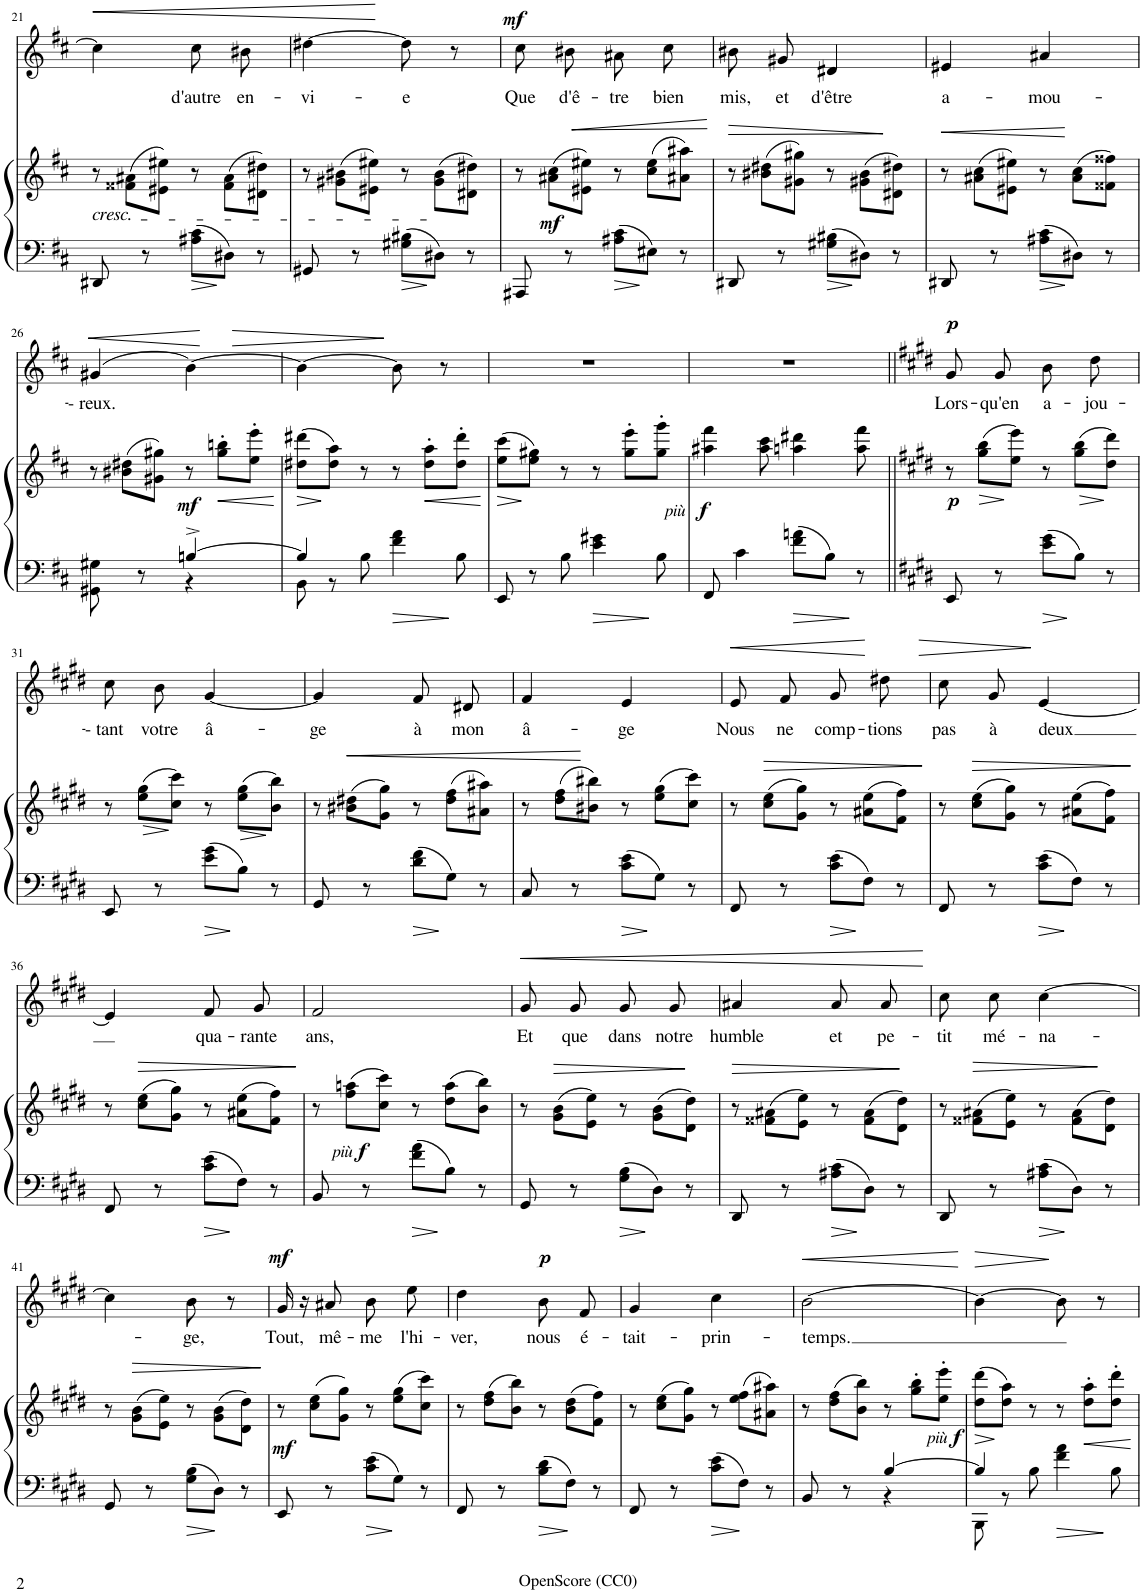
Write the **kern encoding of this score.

**kern	**kern	**dynam	**kern	**text	**dynam
*part2	*part2	*part2	*part1	*part1	*part1
*staff3	*staff2	*staff2/3	*staff1	*staff1	*staff1
*I"Piano	*	*	*I"Voice	*	*
*I'Pno	*	*	*	*	*
!!LO:PB:g=z
*clefF4	*clefG2	*	*clefG2	*	*
*k[f#c#]	*k[f#c#]	*	*k[f#c#]	*	*
*M2/4	*M2/4	*	*M2/4	*	*
=21	=21	=21	=21	=21	=21
!	!LO:TX:b:i:t=cresc.	!	!	!	!
!	!	!	!	!	!LO:HP:b
8DD#X/	12r	.	4cc#\]	.	<
.	(12f##X\ 12a#X\L	.	.	.	.
8r	.	.	.	.	.
.	12e#X\ 12ee#X\J)	.	.	.	.
!	!	!	!	!LO:LY:b	!
12A#X\ 12c#\L	12r	.	8cc#\L	d'autre	.
12D#X\J	(12f##\ 12a#\L	.	.	.	.
!	!	!	!	!LO:LY:b	!
.	.	.	8b#X\J	en-	.
12r	12d#X\ 12dd#X\J)	.	.	.	.
=22	=22	=22	=22	=22	=22
!	!	!	!	!LO:LY:b	!
8GG#X/	12r	.	[4dd#X\	-vi-	.
.	(12g#X\ 12b#X\L	.	.	.	.
8r	.	.	.	.	.
.	12e#X\ 12ee#X\J)	.	.	.	.
!	!	!	!	!LO:LY:b	!
12G#X\ 12B#X\L	12r	.	8dd#\]	-e	[
12D#X\J	(12g#\ 12b#\L	.	.	.	.
.	.	.	8r	.	.
12r	12d#X\ 12dd#X\J)	.	.	.	.
=23	=23	=23	=23	=23	=23
!	!	!	!	!LO:LY:b	!LO:DY:a
8AAA#X/	12r	.	8cc#\L	Que	mf
!	!	!LO:DY:b	!	!	!
.	(12a#X\ 12cc#\L	mf	.	.	.
!	!	!	!	!LO:LY:b	!
8r	.	.	8b#X\J	d'ê-	.
!	!	!LO:HP:b	!	!	!
.	12e#X\ 12ee#X\J)	<	.	.	.
!	!	!	!	!LO:LY:b	!
12A#X\ 12c#\L	12r	.	8a#X\L	-tre	.
12E#X\J	(12cc#\ 12ee#\L	.	.	.	.
!	!	!	!	!LO:LY:b	!
.	.	.	8cc#\J	bien	.
12r	12a#X\ 12aa#X\J)	.	.	.	.
.	.	[	.	.	.
=24	=24	=24	=24	=24	=24
!	!	!LO:HP:b	!	!LO:LY:b	!
8DD#X/	12r	>	8b#X/L	mis,	.
.	(12b#X\ 12dd#X\L	.	.	.	.
!	!	!	!	!LO:LY:b	!
8r	.	.	8g#X/J	et	.
.	12g#X\ 12gg#X\J)	.	.	.	.
!	!	!	!	!LO:LY:b	!
12G#X\ 12B#X\L	12r	.	4d#X/	d'être	.
12D#X\J	(12g#X\ 12b#\L	.	.	.	.
12r	12d#X\ 12dd#X\J)	]	.	.	.
=25	=25	=25	=25	=25	=25
!	!	!LO:HP:b	!	!LO:LY:b	!
8DD#X/	12r	<	4e#X/	a-	.
.	(12a#X\ 12cc#\L	.	.	.	.
8r	.	.	.	.	.
.	12e#X\ 12ee#X\J)	.	.	.	.
!	!	!	!	!LO:LY:b	!
12A#X\ 12c#\L	12r	.	4a#X/	-mou-	.
12D#X\J	(12a#\ 12cc#\L	[	.	.	.
12r	12f##X\ 12ff##X\J)	.	.	.	.
!!LO:LB:g=z
=26	=26	=26	=26	=26	=26
*^	*	*	*	*	*
!	!	!	!	!	!LO:LY:b	!LO:HP:b
8GG#X\ 8G#X\	4ryy	12r	.	(4g#X/	-- reux.	<
.	.	(12b#X\ 12dd#X\L	.	.	.	.
8r	.	.	.	.	.	.
.	.	12g#X\ 12gg#X\J)	.	.	.	.
!	!	!	!LO:DY:b	!	!	!LO:HP:n=1:b
[4Bn^/	4r	12r	mf	[4b\)	.	[ >
!	!	!	!LO:HP:b	!	!	!
.	.	12gg#\' 12bbn\'L	<	.	.	.
.	.	12ee\' 12eee\'J	.	.	.	.
*v	*v	*	*	*	*	*
.	.	[	.	.	.
=27	=27	=27	=27	=27	=27
*^	*	*	*	*	*
!	!	!	!LO:HP:b	!	!	!
4B/]	12BB\	(12dd#X\ 12ddd#X\L	>	4b\_	.	.
.	12r	12dd#\ 12aa\J)	]	.	.	.
.	12B\	12r	.	.	.	.
4ryy	6f#\ 6a\	12r	.	8b\]	.	]
!	!	!	!LO:HP:b	!	!	!
.	.	12dd#\' 12aa\'L	<	.	.	.
.	.	.	.	8r	.	.
.	12B\	12dd#\' 12ddd#\'J	.	.	.	.
*v	*v	*	*	*	*	*
.	.	[	.	.	.
=28	=28	=28	=28	=28	=28
!	!	!LO:HP:b	!	!	!
12EE/	(12ee\ 12ccc#\L	>	2r	.	.
12r	12ee\ 12gg#X\J)	]	.	.	.
12B\	12r	.	.	.	.
6e\ 6g#X\	12r	.	.	.	.
.	12gg#\' 12eee\'L	.	.	.	.
12B\	12gg#\' 12ggg\'J	.	.	.	.
=29	=29	=29	=29	=29	=29
!	!	!LO:DY:b	!	!	!
!	!	!LO:DY:n=1:b	!	!	!
12FF#/	6aa#X\ 6fff#\	other-dynamics f	2r	.	.
6c#\	.	.	.	.	.
.	12aa#\ 12ccc#\	.	.	.	.
12f#\ 12an\L	6aan\ 6ddd#X\	.	.	.	.
12B\J	.	.	.	.	.
12r	12aa\ 12fff#\	.	.	.	.
=30||	=30||	=30||	=30||	=30||	=30||
*k[f#c#g#d#]	*k[f#c#g#d#]	*	*k[f#c#g#d#]	*	*
!	!	!LO:DY:b	!	!LO:LY:b	!LO:DY:a
8EE/	12r	p	8g#/L	Lors-	p
!	!	!LO:HP:b	!	!	!
.	(12gg#\ 12bb\L	>	.	.	.
!	!	!	!	!LO:LY:b	!
8r	.	.	8g#/J	-qu'en	.
.	12ee\ 12eee\J)	]	.	.	.
!	!	!	!	!LO:LY:b	!
12e\ 12g#\L	12r	.	8b\L	a-	.
!	!	!LO:HP:b	!	!	!
12B\J	(12gg#\ 12bb\L	>	.	.	.
!	!	!	!	!LO:LY:b	!
.	.	.	8dd#\J	-jou-	.
12r	12dd#\ 12ddd#\J)	]	.	.	.
!!LO:LB:g=z
=31	=31	=31	=31	=31	=31
!	!	!	!	!LO:LY:b	!
8EE/	12r	.	8cc#\L	-- tant	.
!	!	!LO:HP:b	!	!	!
.	(12ee\ 12gg#\L	>	.	.	.
!	!	!	!	!LO:LY:b	!
8r	.	.	8b\J	votre	.
.	12cc#\ 12ccc#\J)	]	.	.	.
!	!	!	!	!LO:LY:b	!
12e\ 12g#\L	12r	.	[4g#/	â-	.
!	!	!LO:HP:b	!	!	!
12B\J	(12ee\ 12gg#\L	>	.	.	.
12r	12b\ 12bb\J)	]	.	.	.
=32	=32	=32	=32	=32	=32
!	!	!	!	!LO:LY:b	!
8GG#/	12r	.	4g#/]	-ge	.
!	!	!LO:HP:b	!	!	!
.	(12b#X\ 12dd#X\L	<	.	.	.
8r	.	.	.	.	.
.	12g#\ 12gg#\J)	.	.	.	.
!	!	!	!	!LO:LY:b	!
12d#\ 12f#\L	12r	.	8f#/L	à	.
12G#\J	(12dd#\ 12ff#\L	.	.	.	.
!	!	!	!	!LO:LY:b	!
.	.	.	8d#X/J	mon	.
12r	12a#X\ 12aa#X\J)	.	.	.	.
=33	=33	=33	=33	=33	=33
!	!	!	!	!LO:LY:b	!
8C#/	12r	.	4f#/	â-	.
.	(12dd#\ 12ff#\L	.	.	.	.
8r	.	.	.	.	.
.	12b#X\ 12bb#X\J)	[	.	.	.
!	!	!	!	!LO:LY:b	!
12c#\ 12e\L	12r	.	4e/	-ge	.
12G#\J	(12ee\ 12gg#\L	.	.	.	.
12r	12cc#\ 12ccc#\J)	.	.	.	.
=34	=34	=34	=34	=34	=34
!	!	!	!	!LO:LY:b	!LO:HP:b
8FF#/	12r	.	8e/L	Nous	<
!	!	!LO:HP:b	!	!	!
.	(12cc#\ 12ee\L	>	.	.	.
!	!	!	!	!LO:LY:b	!
8r	.	.	8f#/J	ne	.
.	12g#\ 12gg#\J)	.	.	.	.
!	!	!	!	!LO:LY:b	!
12c#\ 12e\L	12r	.	8g#\L	comp-	.
12F#\J	(12a#X\ 12ee\L	.	.	.	.
!	!	!	!	!LO:LY:b	!
.	.	.	8dd#X\J	-tions	.
12r	12f#\ 12ff#\J)	.	.	.	.
.	.	]	.	.	[
=35	=35	=35	=35	=35	=35
!	!	!	!	!LO:LY:b	!LO:HP:b
8FF#/	12r	.	8cc#/L	pas	>
!	!	!LO:HP:b	!	!	!
.	(12cc#\ 12ee\L	>	.	.	.
!	!	!	!	!LO:LY:b	!
8r	.	.	8g#/J	à	.
.	12g#\ 12gg#\J)	.	.	.	.
!	!	!	!	!LO:LY:b	!
12c#\ 12e\L	12r	.	[4e/	deux	]
12F#\J	(12a#X\ 12ee\L	.	.	.	.
12r	12f#\ 12ff#\J)	.	.	.	.
.	.	]	.	.	.
!!LO:LB:g=z
=36	=36	=36	=36	=36	=36
8FF#/	12r	.	4e/]	.	.
!	!	!LO:HP:b	!	!	!
.	(12cc#\ 12ee\L	>	.	.	.
8r	.	.	.	.	.
.	12g#\ 12gg#\J)	.	.	.	.
!	!	!	!	!LO:LY:b	!
12c#\ 12e\L	12r	.	8f#/L	qua-	.
12F#\J	(12a#X\ 12ee\L	.	.	.	.
!	!	!	!	!LO:LY:b	!
.	.	.	8g#/J	-rante	.
12r	12f#\ 12ff#\J)	.	.	.	.
.	.	]	.	.	.
=37	=37	=37	=37	=37	=37
!	!	!	!	!LO:LY:b	!
8BB/	12r	.	2f#/	ans,	.
!	!	!LO:DY:b	!	!	!
!	!	!LO:DY:n=1:b	!	!	!
.	(12ff#\ 12aan\L	other-dynamics f	.	.	.
8r	.	.	.	.	.
.	12cc#\ 12ccc#\J)	.	.	.	.
12f#\ 12a\L	12r	.	.	.	.
12B\J	(12dd#\ 12aa\L	.	.	.	.
12r	12b\ 12bb\J)	.	.	.	.
=38	=38	=38	=38	=38	=38
!	!	!	!	!LO:LY:b	!LO:HP:b
8GG#/	12r	.	8g#/L	Et	<
!	!	!LO:HP:b	!	!	!
.	(12g#\ 12b\L	>	.	.	.
!	!	!	!	!LO:LY:b	!
8r	.	.	8g#/J	que	.
.	12e\ 12ee\J)	.	.	.	.
!	!	!	!	!LO:LY:b	!
12G#\ 12B\L	12r	.	8g#/L	dans	.
12D#\J	(12g#\ 12b\L	.	.	.	.
!	!	!	!	!LO:LY:b	!
.	.	.	8g#/J	notre	.
12r	12d#\ 12dd#\J)	]	.	.	.
=39	=39	=39	=39	=39	=39
!	!	!LO:HP:b	!	!LO:LY:b	!
8DD#/	12r	>	4a#X/	humble	.
.	(12f##X\ 12a#X\L	.	.	.	.
8r	.	.	.	.	.
.	12e\ 12ee\J)	.	.	.	.
!	!	!	!	!LO:LY:b	!
12A#X\ 12c#\L	12r	.	8a#/L	et	.
12D#\J	(12f##\ 12a#\L	.	.	.	.
!	!	!	!	!LO:LY:b	!
.	.	.	8a#/J	pe-	.
12r	12d#\ 12dd#\J)	]	.	.	.
.	.	.	.	.	[
=40	=40	=40	=40	=40	=40
!	!	!	!	!LO:LY:b	!
8DD#/	12r	.	8cc#\L	-tit	.
!	!	!LO:HP:b	!	!	!
.	(12f##X\ 12a#X\L	>	.	.	.
!	!	!	!	!LO:LY:b	!
8r	.	.	8cc#\J	mé-	.
.	12e\ 12ee\J)	.	.	.	.
!	!	!	!	!LO:LY:b	!
12A#X\ 12c#\L	12r	.	[4cc#\	-na-	.
12D#\J	(12f##\ 12a#\L	.	.	.	.
12r	12d#\ 12dd#\J)	]	.	.	.
!!LO:LB:g=z
=41	=41	=41	=41	=41	=41
8GG#/	12r	.	4cc#\]	.	.
!	!	!LO:HP:b	!	!	!
.	(12g#\ 12b\L	>	.	.	.
8r	.	.	.	.	.
.	12e\ 12ee\J)	.	.	.	.
!	!	!	!	!LO:LY:b	!
12G#\ 12B\L	12r	.	8b\	-ge,	.
12D#\J	(12g#\ 12b\L	.	.	.	.
.	.	.	8r	.	.
12r	12d#\ 12dd#\J)	.	.	.	.
.	.	]	.	.	.
=42	=42	=42	=42	=42	=42
!	!	!LO:DY:b	!	!LO:LY:b	!LO:DY:a
8EE/	12r	mf	16g#/	Tout,	mf
.	.	.	16r	.	.
.	(12cc#\ 12ee\L	.	.	.	.
!	!	!	!	!LO:LY:b	!
8r	.	.	8a#X/	mê-	.
.	12g#\ 12gg#\J)	.	.	.	.
!	!	!	!	!LO:LY:b	!
12c#\ 12e\L	12r	.	8b\L	-me	.
12G#\J	(12ee\ 12gg#\L	.	.	.	.
!	!	!	!	!LO:LY:b	!
.	.	.	8ee\J	l'hi-	.
12r	12cc#\ 12ccc#\J)	.	.	.	.
=43	=43	=43	=43	=43	=43
!	!	!	!	!LO:LY:b	!
8FF#/	12r	.	4dd#\	-ver,	.
.	(12dd#\ 12ff#\L	.	.	.	.
8r	.	.	.	.	.
.	12b\ 12bb\J)	.	.	.	.
!	!	!	!	!LO:LY:b	!LO:DY:a
12B\ 12d#\L	12r	.	8b/L	nous	p
12F#\J	(12b\ 12dd#\L	.	.	.	.
!	!	!	!	!LO:LY:b	!
.	.	.	8f#/J	é-	.
12r	12f#\ 12ff#\J)	.	.	.	.
=44	=44	=44	=44	=44	=44
!	!	!	!	!LO:LY:b	!
8FF#/	12r	.	4g#/	-tait-	.
.	(12cc#\ 12ee\L	.	.	.	.
8r	.	.	.	.	.
.	12g#\ 12gg#\J)	.	.	.	.
!	!	!	!	!LO:LY:b	!
12c#\ 12e\L	12r	.	4cc#\	-prin-	.
12F#\J	(12ee\ 12ff#\L	.	.	.	.
12r	12a#X\ 12aa#X\J)	.	.	.	.
=45	=45	=45	=45	=45	=45
*^	*	*	*	*	*
!	!	!	!	!	!LO:LY:b	!LO:HP:b
8BB/	4ryy	12r	.	[2b\	-temps.	<
.	.	(12dd#\ 12ff#\L	.	.	.	.
8r	.	.	.	.	.	.
.	.	12b\ 12bb\J)	.	.	.	.
[4B/	4r	12r	.	.	.	.
.	.	12gg#\' 12bb\'L	.	.	.	.
!	!	!	!LO:DY:b	!	!	!
!	!	!	!LO:DY:n=1:b	!	!	!
.	.	12ee\' 12eee\'J	other-dynamics f	.	.	.
*v	*v	*	*	*	*	*
.	.	.	.	.	[
=46	=46	=46	=46	=46	=46
*^	*	*	*	*	*
!	!	!	!LO:HP:b	!	!	!LO:HP:b
4B/]	12BBB\	(12dd#\ 12ddd#\L	>	4b\_	.	>
.	12r	12dd#\ 12aa\J)	]	.	.	.
.	12B\	12r	.	.	.	.
4ryy	6f#\ 6a\	12r	.	8b\]	.	]
!	!	!	!LO:HP:b	!	!	!
.	.	12dd#\' 12aa\'L	<	.	.	.
.	.	.	.	8r	.	.
.	12B\	12dd#\' 12ddd#\'J	.	.	.	.
*v	*v	*	*	*	*	*
.	.	[	.	.	.
=	=	=	=	=	=
*-	*-	*-	*-	*-	*-
